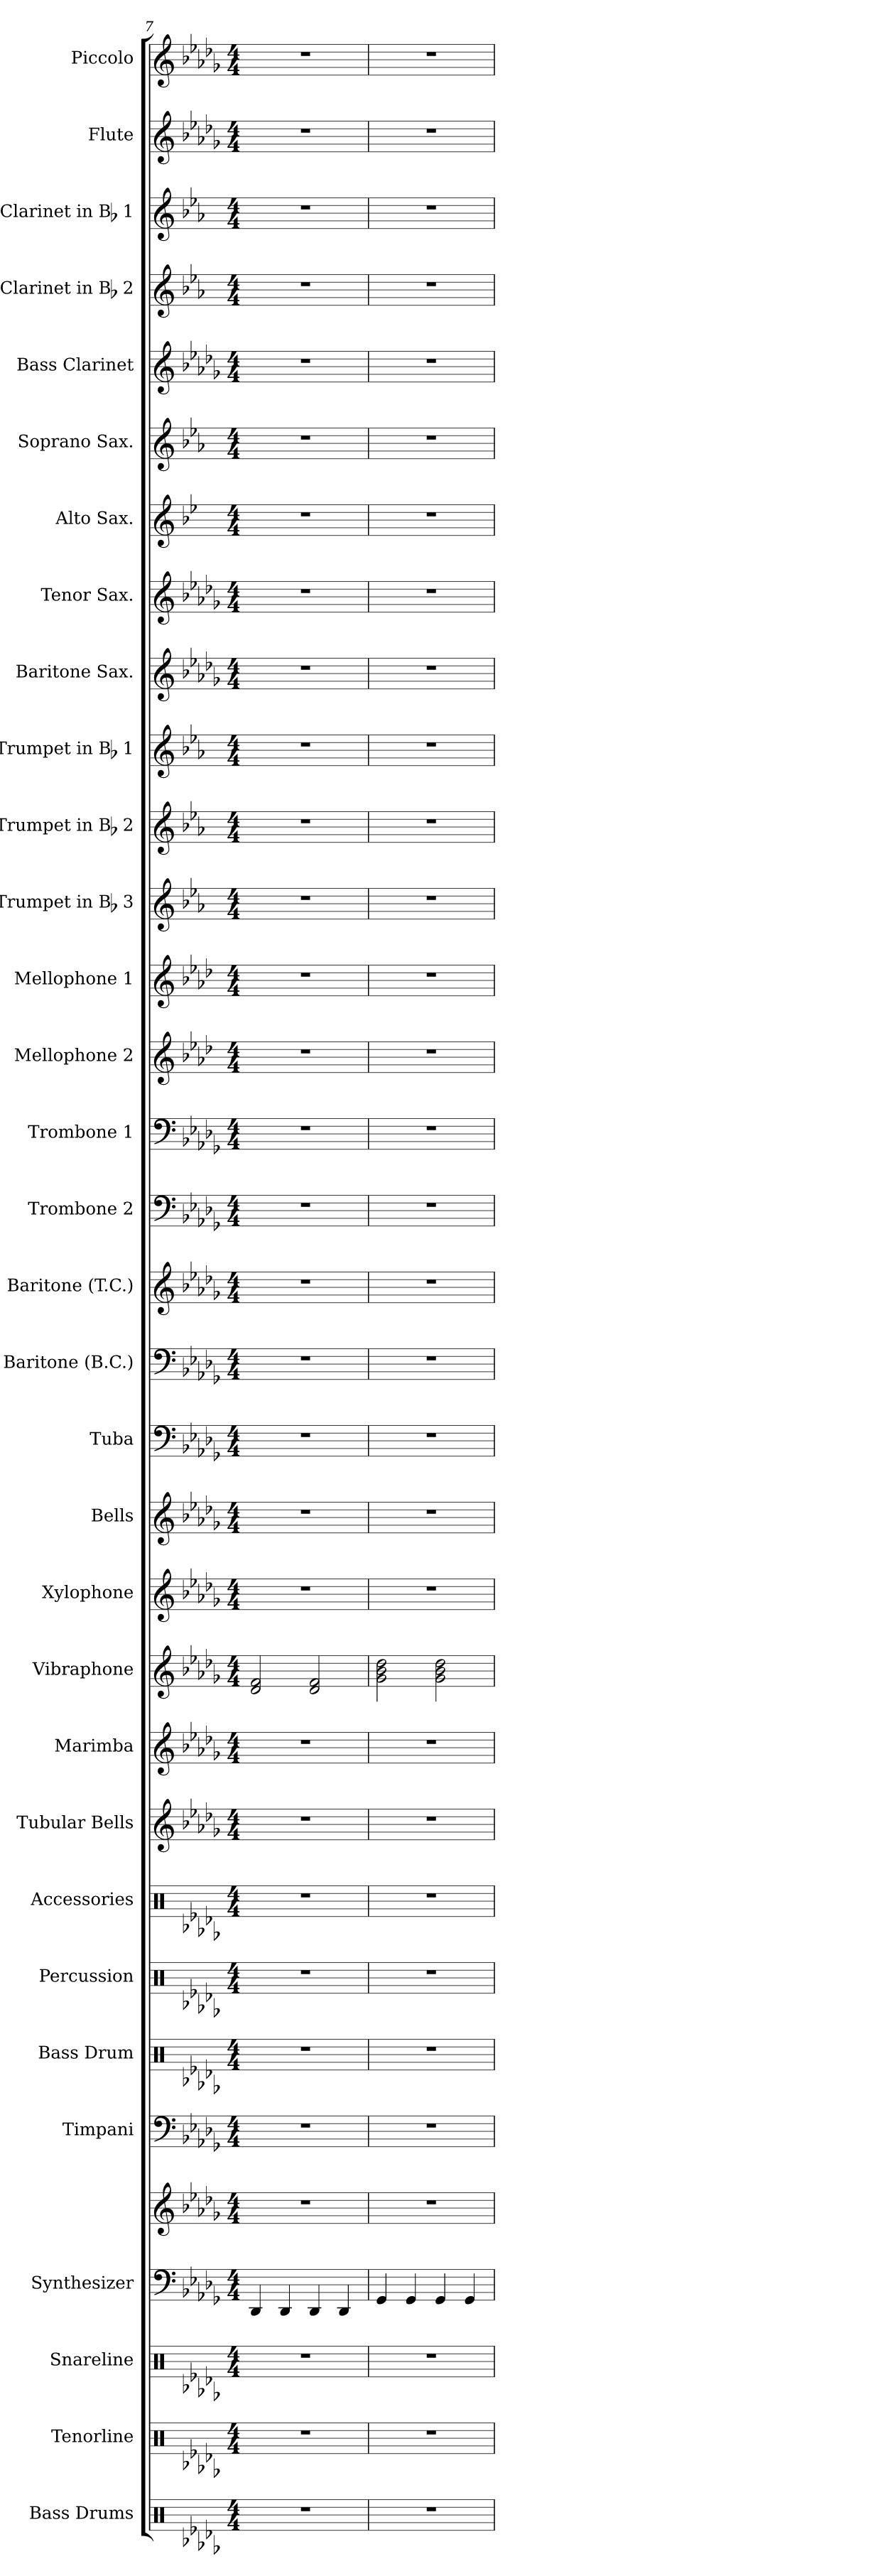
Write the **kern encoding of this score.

**kern	**kern	**kern	**kern	**kern	**kern	**kern	**kern	**kern	**kern	**kern	**kern	**kern	**kern	**kern	**kern	**kern	**kern	**kern	**kern	**kern	**kern	**kern	**kern	**kern	**kern	**kern	**kern	**kern	**kern	**kern	**kern	**kern
*part32	*part31	*part30	*part29	*part29	*part28	*part27	*part26	*part25	*part24	*part23	*part22	*part21	*part20	*part19	*part18	*part17	*part16	*part15	*part14	*part13	*part12	*part11	*part10	*part9	*part8	*part7	*part6	*part5	*part4	*part3	*part2	*part1
*staff33	*staff32	*staff31	*staff30	*staff29	*staff28	*staff27	*staff26	*staff25	*staff24	*staff23	*staff22	*staff21	*staff20	*staff19	*staff18	*staff17	*staff16	*staff15	*staff14	*staff13	*staff12	*staff11	*staff10	*staff9	*staff8	*staff7	*staff6	*staff5	*staff4	*staff3	*staff2	*staff1
*I"Bass Drums	*I"Tenorline	*I"Snareline	*I"Synthesizer	*	*I"Timpani	*I"Bass Drum	*I"Percussion	*I"Accessories	*I"Tubular Bells	*I"Marimba	*I"Vibraphone	*I"Xylophone	*I"Bells	*I"Tuba	*I"Baritone (B.C.)	*I"Baritone (T.C.)	*I"Trombone 2	*I"Trombone 1	*I"Mellophone 2	*I"Mellophone 1	*I"Trumpet in Bb 3	*I"Trumpet in Bb 2	*I"Trumpet in Bb 1	*I"Baritone Sax.	*I"Tenor Sax.	*I"Alto Sax.	*I"Soprano Sax.	*I"Bass Clarinet	*I"Clarinet in Bb 2	*I"Clarinet in Bb 1	*I"Flute	*I"Piccolo
*I'B. Dr.	*	*	*I'Synth	*	*I'Timp.	*I'B. Dr.	*I'Perc.	*I'Acc.	*I'T.B.	*I'Mrb.	*I'Vib.	*I'Xyl.	*I'Bls.	*I'Tuba	*I'Bar.	*I'Bar.	*I'Tbn. 2	*I'Tbn. 1	*I'Mello. 2	*I'Mello. 1	*	*	*	*I'B. Sx.	*I'T. Sx.	*I'A. Sx.	*I'S. Sx.	*I'B. Cl.	*	*	*I'Fl.	*I'Picc.
*clefX	*clefX	*clefX	*clefF4	*clefG2	*clefF4	*clefX	*clefX	*clefX	*clefG2	*clefG2	*clefG2	*clefG2	*clefG2	*clefF4	*clefF4	*clefG2	*clefF4	*clefF4	*clefG2	*clefG2	*clefG2	*clefG2	*clefG2	*clefG2	*clefG2	*clefG2	*clefG2	*clefG2	*clefG2	*clefG2	*clefG2	*clefG2
*	*	*	*	*	*	*	*	*	*	*	*	*	*ITrd-14c-24	*	*	*ITrd8c14	*	*	*ITrd4c7	*ITrd4c7	*ITrd1c2	*ITrd1c2	*ITrd1c2	*ITrd12c21	*ITrd8c14	*ITrd5c9	*ITrd1c2	*ITrd8c14	*ITrd1c2	*ITrd1c2	*	*ITrd-7c-12
*k[b-e-a-d-g-]	*k[b-e-a-d-g-]	*k[b-e-a-d-g-]	*k[b-e-a-d-g-]	*k[b-e-a-d-g-]	*k[b-e-a-d-g-]	*k[b-e-a-d-g-]	*k[b-e-a-d-g-]	*k[b-e-a-d-g-]	*k[b-e-a-d-g-]	*k[b-e-a-d-g-]	*k[b-e-a-d-g-]	*k[b-e-a-d-g-]	*k[b-e-a-d-g-]	*k[b-e-a-d-g-]	*k[b-e-a-d-g-]	*k[b-e-a-d-g-]	*k[b-e-a-d-g-]	*k[b-e-a-d-g-]	*k[b-e-a-d-g-]	*k[b-e-a-d-g-]	*k[b-e-a-d-g-]	*k[b-e-a-d-g-]	*k[b-e-a-d-g-]	*k[b-e-a-d-g-]	*k[b-e-a-d-g-]	*k[b-e-a-d-g-]	*k[b-e-a-d-g-]	*k[b-e-a-d-g-]	*k[b-e-a-d-g-]	*k[b-e-a-d-g-]	*k[b-e-a-d-g-]	*k[b-e-a-d-g-]
*D-:	*D-:	*D-:	*D-:	*D-:	*D-:	*D-:	*D-:	*D-:	*D-:	*D-:	*D-:	*D-:	*D-:	*D-:	*D-:	*D-:	*D-:	*D-:	*D-:	*D-:	*D-:	*D-:	*D-:	*D-:	*D-:	*D-:	*D-:	*D-:	*D-:	*D-:	*D-:	*D-:
*M4/4	*M4/4	*M4/4	*M4/4	*M4/4	*M4/4	*M4/4	*M4/4	*M4/4	*M4/4	*M4/4	*M4/4	*M4/4	*M4/4	*M4/4	*M4/4	*M4/4	*M4/4	*M4/4	*M4/4	*M4/4	*M4/4	*M4/4	*M4/4	*M4/4	*M4/4	*M4/4	*M4/4	*M4/4	*M4/4	*M4/4	*M4/4	*M4/4
=7	=7	=7	=7	=7	=7	=7	=7	=7	=7	=7	=7	=7	=7	=7	=7	=7	=7	=7	=7	=7	=7	=7	=7	=7	=7	=7	=7	=7	=7	=7	=7	=7
1r	1r	1r	4DD-/	1r	1r	1r	1r	1r	1r	1r	2d-/ 2f/	1r	1r	1r	1r	1r	1r	1r	1r	1r	1r	1r	1r	1r	1r	1r	1r	1r	1r	1r	1r	1r
.	.	.	4DD-/	.	.	.	.	.	.	.	.	.	.	.	.	.	.	.	.	.	.	.	.	.	.	.	.	.	.	.	.	.
.	.	.	4DD-/	.	.	.	.	.	.	.	2d-/ 2f/	.	.	.	.	.	.	.	.	.	.	.	.	.	.	.	.	.	.	.	.	.
.	.	.	4DD-/	.	.	.	.	.	.	.	.	.	.	.	.	.	.	.	.	.	.	.	.	.	.	.	.	.	.	.	.	.
=8	=8	=8	=8	=8	=8	=8	=8	=8	=8	=8	=8	=8	=8	=8	=8	=8	=8	=8	=8	=8	=8	=8	=8	=8	=8	=8	=8	=8	=8	=8	=8	=8
1r	1r	1r	4GG-/	1r	1r	1r	1r	1r	1r	1r	2g-\ 2b-\ 2dd-\	1r	1r	1r	1r	1r	1r	1r	1r	1r	1r	1r	1r	1r	1r	1r	1r	1r	1r	1r	1r	1r
.	.	.	4GG-/	.	.	.	.	.	.	.	.	.	.	.	.	.	.	.	.	.	.	.	.	.	.	.	.	.	.	.	.	.
.	.	.	4GG-/	.	.	.	.	.	.	.	2g-\ 2b-\ 2dd-\	.	.	.	.	.	.	.	.	.	.	.	.	.	.	.	.	.	.	.	.	.
.	.	.	4GG-/	.	.	.	.	.	.	.	.	.	.	.	.	.	.	.	.	.	.	.	.	.	.	.	.	.	.	.	.	.
=	=	=	=	=	=	=	=	=	=	=	=	=	=	=	=	=	=	=	=	=	=	=	=	=	=	=	=	=	=	=	=	=
*-	*-	*-	*-	*-	*-	*-	*-	*-	*-	*-	*-	*-	*-	*-	*-	*-	*-	*-	*-	*-	*-	*-	*-	*-	*-	*-	*-	*-	*-	*-	*-	*-
